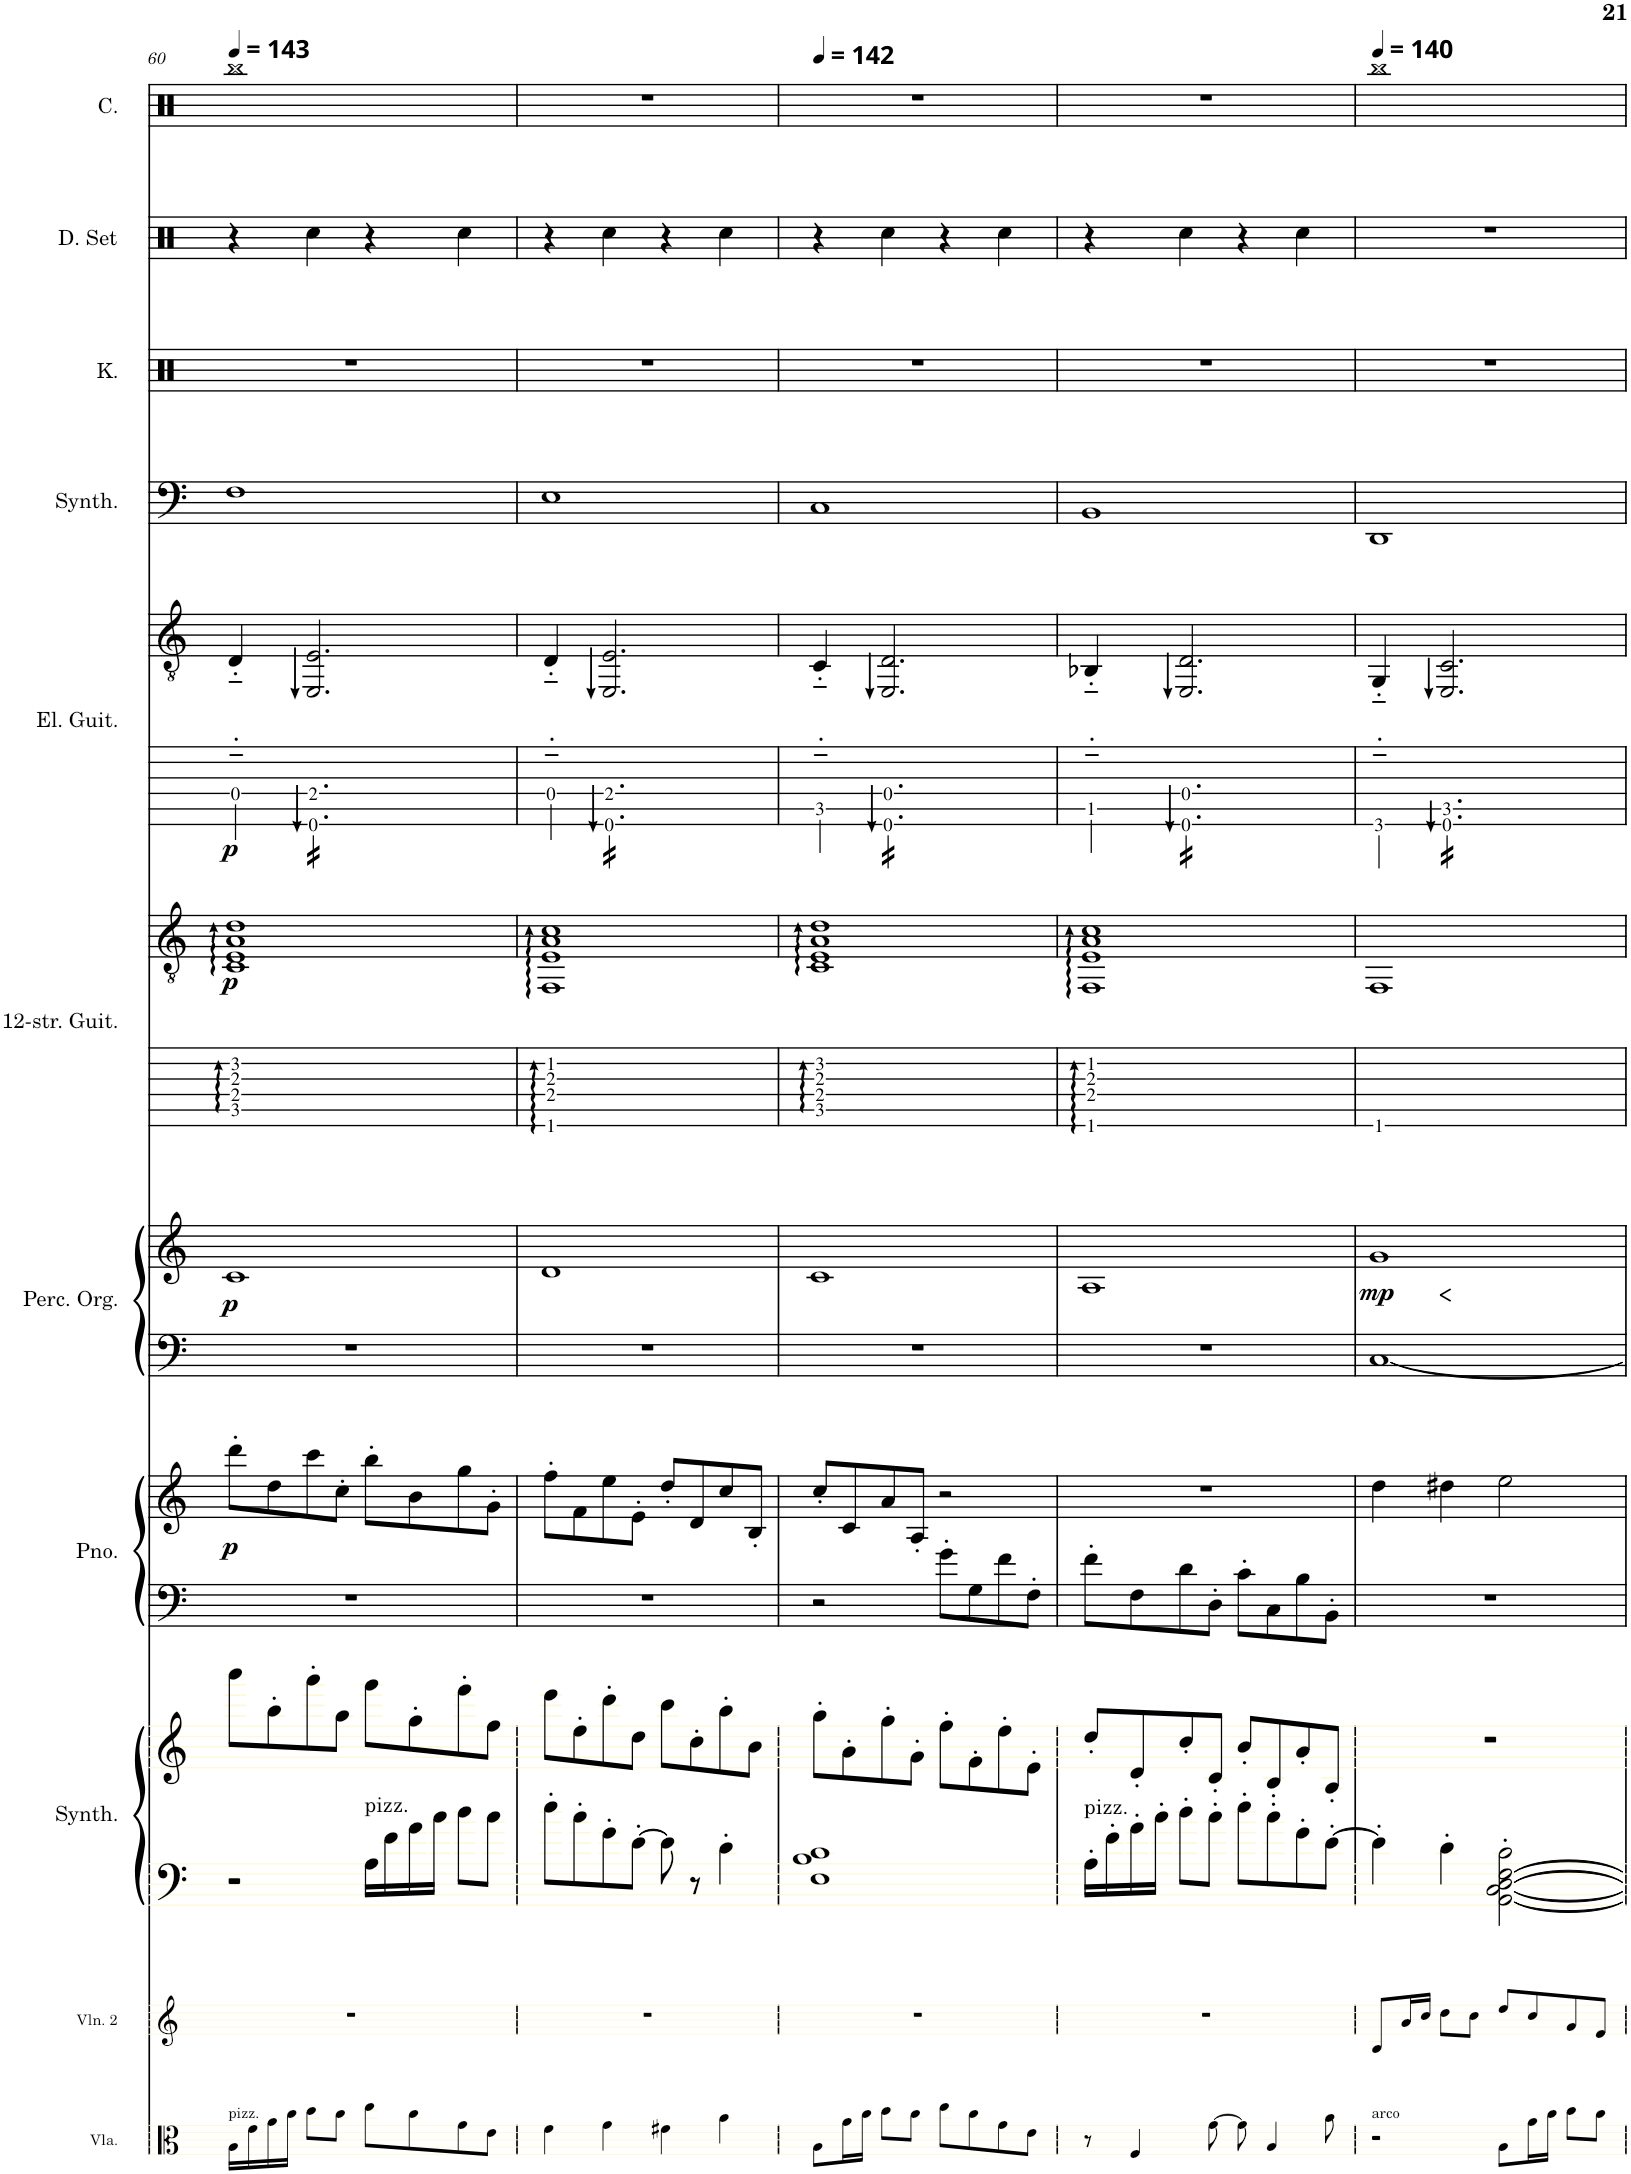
**kern	**kern	**kern	**kern	**kern	**kern	**dynam	**kern	**kern	**dynam	**kern	**kern	**dynam	**kern	**kern	**dynam	**kern	**kern	**kern	**kern
*part11	*part10	*part9	*part9	*part8	*part8	*part8	*part7	*part7	*part7	*part6	*part6	*part6	*part5	*part5	*part5	*part4	*part3	*part2	*part1
*staff16	*staff15	*staff14	*staff13	*staff12	*staff11	*staff11/12	*staff10	*staff9	*staff9/10	*staff8	*staff7	*staff7/8	*staff6	*staff5	*staff5/6	*staff4	*staff3	*staff2	*staff1
*I"Viola	*I"Violin 2	*I"Saw Synthesizer	*	*I"Upright Piano	*	*	*I"Percussive Organ	*	*	*I"12-string Guitar	*	*	*I"Electric Guitar	*	*	*I"Bass Synthesizer	*I"Kicks	*I"Drumset	*I"Cymbals
*I'Vla.	*I'Vln. 2	*I'Synth.	*	*I'Pno.	*	*	*I'Perc. Org.	*	*	*I'12-str. Guit.	*	*	*I'El. Guit.	*	*	*I'Synth.	*I'K.	*I'D. Set	*I'C.
!!LO:PB:g=z
*clefC3	*clefG2	*clefF4	*clefG2	*clefF4	*clefG2	*	*clefF4	*clefG2	*	*	*clefGv2	*	*	*clefGv2	*	*clefF4	*clefX	*clefX	*clefX
*k[]	*k[]	*k[]	*k[]	*k[]	*k[]	*	*k[]	*k[]	*	*k[]	*k[]	*	*k[]	*k[]	*	*k[]	*k[]	*k[]	*k[]
*M4/4	*M4/4	*M4/4	*M4/4	*M4/4	*M4/4	*	*M4/4	*M4/4	*	*M4/4	*M4/4	*	*M4/4	*M4/4	*	*M4/4	*M4/4	*M4/4	*M4/4
*MM143	*MM143	*MM143	*MM143	*MM143	*MM143	*	*MM143	*MM143	*	*MM143	*MM143	*	*MM143	*MM143	*	*MM143	*MM143	*MM143	*MM143
=60	=60	=60	=60	=60	=60	=60	=60	=60	=60	=60	=60	=60	=60	=60	=60	=60	=60	=60	=60
!LO:TX:a:t=pizz.	!	!	!	!	!	!	!	!	!	!	!	!	!	!	!	!	!	!	!
!	!	!	!	!	!	!LO:DY:b	!	!	!LO:DY:b	!	!	!LO:DY:b	!	!	!LO:DY:b=2	!	!	!	!
16A\LL	1r	2r	8bbb\L	1r	8ddd'\L	p	1r	1c	p	1C 1E 1A 1d	1C 1E 1A 1d	p	4D~'\	4D'~/	p	1F	1r	4r	1Rbb
16f\	.	.	.	.	.	.	.	.	.	.	.	.	.	.	.	.	.	.	.
16a\	.	.	8bb'\	.	8dd\	.	.	.	.	.	.	.	.	.	.	.	.	.	.
16cc\JJ	.	.	.	.	.	.	.	.	.	.	.	.	.	.	.	.	.	.	.
8dd\L	.	.	8aaa'\	.	8ccc\	.	.	.	.	.	.	.	2.EE\ 2.E\	2.EE/ 2.E/	.	.	.	4Rcc\	.
8cc\J	.	.	8aa\J	.	8cc'\J	.	.	.	.	.	.	.	.	.	.	.	.	.	.
!	!	!LO:TX:a:t=pizz.	!	!	!	!	!	!	!	!	!	!	!	!	!	!	!	!	!
8ee\L	.	16A\LL	8ggg\L	.	8bb'\L	.	.	.	.	.	.	.	.	.	.	.	.	4r	.
.	.	16f\	.	.	.	.	.	.	.	.	.	.	.	.	.	.	.	.	.
8cc\	.	16a\	8gg'\	.	8b\	.	.	.	.	.	.	.	.	.	.	.	.	.	.
.	.	16cc\JJ	.	.	.	.	.	.	.	.	.	.	.	.	.	.	.	.	.
8g\	.	8dd\L	8fff'\	.	8gg\	.	.	.	.	.	.	.	.	.	.	.	.	4Rcc\	.
8e\J	.	8cc\J	8ff\J	.	8g'\J	.	.	.	.	.	.	.	.	.	.	.	.	.	.
=61	=61	=61	=61	=61	=61	=61	=61	=61	=61	=61	=61	=61	=61	=61	=61	=61	=61	=61	=61
4f\	1r	8ee'\L	8eee\L	1r	8ff'\L	.	1r	1d	.	1FF 1E 1A 1c	1FF 1E 1A 1c	.	4D~'\	4D'~/	.	1E	1r	4r	1r
.	.	8cc'\	8ee'\	.	8f\	.	.	.	.	.	.	.	.	.	.	.	.	.	.
4g\	.	8g'\	8ddd'\	.	8ee\	.	.	.	.	.	.	.	2.EE\ 2.E\	2.EE/ 2.E/	.	.	.	4Rcc\	.
.	.	[8e'\J	8dd\J	.	8e'\J	.	.	.	.	.	.	.	.	.	.	.	.	.	.
4f#X\	.	8e\]	8ccc\L	.	8dd'/L	.	.	.	.	.	.	.	.	.	.	.	.	4r	.
.	.	8r	8cc'\	.	8d/	.	.	.	.	.	.	.	.	.	.	.	.	.	.
4b\	.	4d'\	8bb'\	.	8cc/	.	.	.	.	.	.	.	.	.	.	.	.	4Rcc\	.
.	.	.	8b\J	.	8B'/J	.	.	.	.	.	.	.	.	.	.	.	.	.	.
=62	=62	=62	=62	=62	=62	=62	=62	=62	=62	=62	=62	=62	=62	=62	=62	=62	=62	=62	=62
*	*	*	*	*	*	*	*	*	*	*	*	*	*	*	*	*	*	*	*MM142
8A\L	1r	1E 1B 1c	8aa'\L	2r	8cc'/L	.	1r	1c	.	1C 1E 1A 1d	1C 1E 1A 1d	.	4C~'\	4C'~/	.	1C	1r	4r	1r
16a\L	.	.	8a'\	.	8c/	.	.	.	.	.	.	.	.	.	.	.	.	.	.
16cc\JJ	.	.	.	.	.	.	.	.	.	.	.	.	.	.	.	.	.	.	.
8dd\L	.	.	8gg'\	.	8a/	.	.	.	.	.	.	.	2.EE\ 2.D\	2.EE/ 2.D/	.	.	.	4Rcc\	.
8cc\J	.	.	8g'\J	.	8A'/J	.	.	.	.	.	.	.	.	.	.	.	.	.	.
8ee\L	.	.	8ff'\L	8g'\L	2r	.	.	.	.	.	.	.	.	.	.	.	.	4r	.
8cc\	.	.	8f'\	8G\	.	.	.	.	.	.	.	.	.	.	.	.	.	.	.
8g\	.	.	8ee'\	8f\	.	.	.	.	.	.	.	.	.	.	.	.	.	4Rcc\	.
8e\J	.	.	8e'\J	8F'\J	.	.	.	.	.	.	.	.	.	.	.	.	.	.	.
=63	=63	=63	=63	=63	=63	=63	=63	=63	=63	=63	=63	=63	=63	=63	=63	=63	=63	=63	=63
!	!	!LO:TX:a:t=pizz.	!	!	!	!	!	!	!	!	!	!	!	!	!	!	!	!	!
8r	1r	16A'\LL	8dd'/L	8f'\L	1r	.	1r	1A	.	1FF 1E 1A 1c	1FF 1E 1A 1c	.	4BB-X~'\	4BB-X'~/	.	1BB	1r	4r	1r
.	.	16f'\	.	.	.	.	.	.	.	.	.	.	.	.	.	.	.	.	.
4F/	.	16a'\	8d'/	8F\	.	.	.	.	.	.	.	.	.	.	.	.	.	.	.
.	.	16cc'\JJ	.	.	.	.	.	.	.	.	.	.	.	.	.	.	.	.	.
.	.	8dd'\L	8cc'/	8d\	.	.	.	.	.	.	.	.	2.EE\ 2.D\	2.EE/ 2.D/	.	.	.	4Rcc\	.
[8g\	.	8cc'\J	8c'/J	8D'\J	.	.	.	.	.	.	.	.	.	.	.	.	.	.	.
8g\]	.	8ee'\L	8b'/L	8c'\L	.	.	.	.	.	.	.	.	.	.	.	.	.	4r	.
4A/	.	8cc'\	8B'/	8C\	.	.	.	.	.	.	.	.	.	.	.	.	.	.	.
.	.	8g'\	8a'/	8B\	.	.	.	.	.	.	.	.	.	.	.	.	.	4Rcc\	.
8b\	.	[8e'\J	8A'/J	8BB'\J	.	.	.	.	.	.	.	.	.	.	.	.	.	.	.
=64	=64	=64	=64	=64	=64	=64	=64	=64	=64	=64	=64	=64	=64	=64	=64	=64	=64	=64	=64
*	*	*	*	*	*	*	*	*	*	*	*	*	*	*	*	*	*	*	*MM140
!LO:TX:a:t=arco	!	!	!	!	!	!	!	!	!	!	!	!	!	!	!	!	!	!	!
!	!	!	!	!	!	!	!	!	!LO:DY:b	!	!	!	!	!	!	!	!	!	!
2r	8A/L	4e'\]	1r	1r	4dd\	.	[1C	1g	mp	1FF	1FF	.	4GG~'\	4GG'~/	.	1DD	1r	1r	1Rbb
.	16a/L	.	.	.	.	.	.	.	.	.	.	.	.	.	.	.	.	.	.
.	16cc/JJ	.	.	.	.	.	.	.	.	.	.	.	.	.	.	.	.	.	.
.	8dd\L	4d'\	.	.	4dd#X\	.	.	.	.	.	.	.	2.EE\ 2.C\	2.EE/ 2.C/	.	.	.	.	.
.	8cc\J	.	.	.	.	.	.	.	.	.	.	.	.	.	.	.	.	.	.
8A\L	8ee/L	[2AA\' [2C\' [2D\' [2F\' 2c\'	.	.	2ee\	.	.	.	.	.	.	.	.	.	.	.	.	.	.
16a\L	8cc/	.	.	.	.	.	.	.	.	.	.	.	.	.	.	.	.	.	.
16cc\JJ	.	.	.	.	.	.	.	.	.	.	.	.	.	.	.	.	.	.	.
8dd\L	8g/	.	.	.	.	.	.	.	.	.	.	.	.	.	.	.	.	.	.
8cc\J	8e/J	.	.	.	.	.	.	.	.	.	.	.	.	.	.	.	.	.	.
=	=	=	=	=	=	=	=	=	=	=	=	=	=	=	=	=	=	=	=
*-	*-	*-	*-	*-	*-	*-	*-	*-	*-	*-	*-	*-	*-	*-	*-	*-	*-	*-	*-
